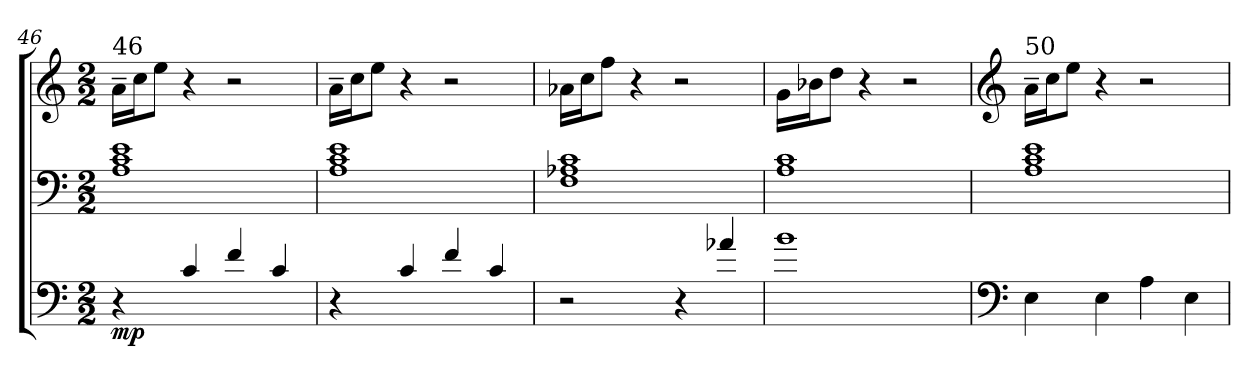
**kern	**kern	**kern	**dynam
*part1	*part1	*part1	*part1
*staff3	*staff2	*staff1	*staff1/2/3
!!LO:LB:g=z
*clefF4	*clefF4	*	*
*k[]	*k[]	*k[]	*
*C:	*C:	*C:	*
*M2/2	*M2/2	*M2/2	*
=46	=46	=46	=46
!	!	!LO:TX:a:t=46	!
!	!	!	!LO:DY:b=3
4r	1A 1c 1e	16a~\LL	mp
.	.	16cc\J	.
.	.	8ee\J	.
4c/	.	4r	.
4f/	.	2r	.
4c/	.	.	.
=47	=47	=47	=47
4r	1A 1c 1e	16a~\LL	.
.	.	16cc\J	.
.	.	8ee\J	.
4c/	.	4r	.
4f/	.	2r	.
4c/	.	.	.
=48	=48	=48	=48
2r	1F 1A-X 1c	16a-X\LL	.
.	.	16cc\J	.
.	.	8ff\J	.
.	.	4r	.
4r	.	2r	.
4a-X/	.	.	.
=49	=49	=49	=49
1b	1A 1c	16g\LL	.
.	.	16b-X\J	.
.	.	8dd\J	.
.	.	4r	.
.	.	2r	.
!!LO:LB:g=z
=50	=50	=50	=50
*clefF4	*	*clefG2	*
!	!	!LO:TX:a:t=50	!
4E\	1A 1c 1e	16a~\LL	.
.	.	16cc\J	.
.	.	8ee\J	.
4E\	.	4r	.
4A\	.	2r	.
4E\	.	.	.
=	=	=	=
*-	*-	*-	*-
